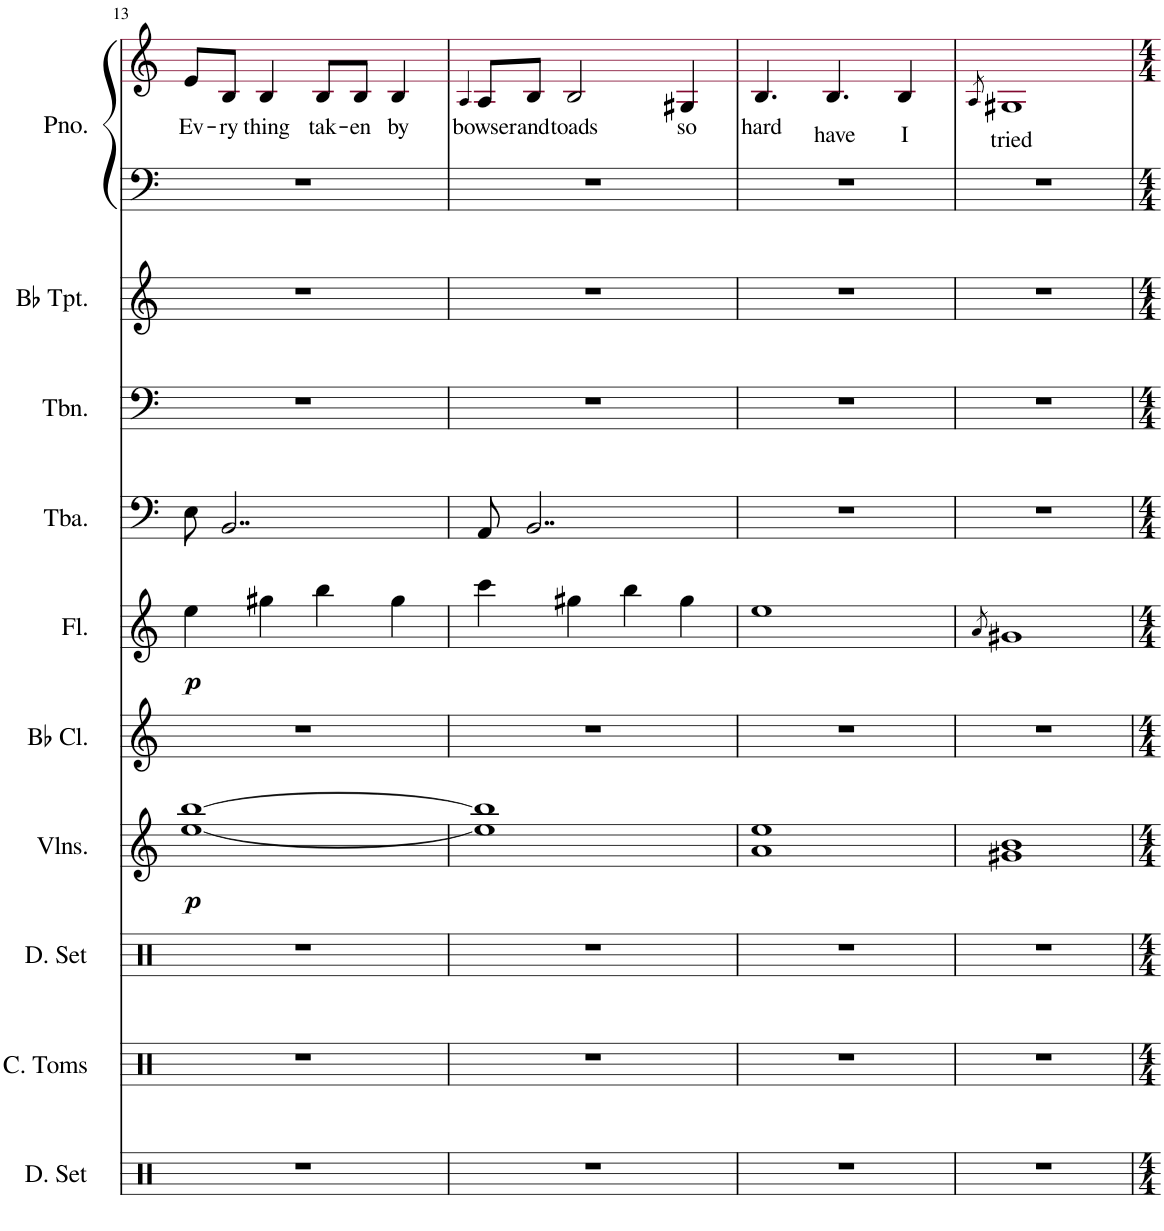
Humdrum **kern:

**kern	**kern	**kern	**kern	**dynam	**kern	**kern	**dynam	**kern	**kern	**kern	**kern	**kern	**text	**text
*part10	*part9	*part8	*part7	*part7	*part6	*part5	*part5	*part4	*part3	*part2	*part1	*part1	*part1	*part1
*staff11	*staff10	*staff9	*staff8	*staff8	*staff7	*staff6	*staff6	*staff5	*staff4	*staff3	*staff2	*staff1	*staff1	*staff1
*I"Drumset	*I"Concert Toms	*I"Drumset	*I"Violins	*	*I"Bb Clarinet	*I"Flute	*	*I"Tuba	*I"Trombone	*I"Bb Trumpet	*I"Piano	*	*	*
*I'D. Set	*I'C. Toms	*I'D. Set	*I'Vlns.	*	*I'Bb Cl.	*I'Fl.	*	*I'Tba.	*I'Tbn.	*I'Bb Tpt.	*I'Pno.	*	*	*
!!LO:PB:g=z
*clefX	*clefX	*clefX	*clefG2	*	*clefG2	*clefG2	*	*clefF4	*clefF4	*clefG2	*clefF4	*clefG2	*	*
*	*	*	*	*	*ITrd1c2	*	*	*	*	*ITrd1c2	*	*	*	*
*k[]	*k[]	*k[]	*k[]	*	*k[]	*k[]	*	*k[]	*k[]	*k[]	*k[]	*k[]	*	*
*M4/4	*M4/4	*M4/4	*M4/4	*	*M4/4	*M4/4	*	*M4/4	*M4/4	*M4/4	*M4/4	*M4/4	*	*
=13	=13	=13	=13	=13	=13	=13	=13	=13	=13	=13	=13	=13	=13	=13
!	!	!	!	!LO:DY:b	!	!	!LO:DY:b	!	!	!	!	!	!LO:LY:b	!
1r	1r	1r	[1ee [1bb	p	1r	4ee\	p	8E\	1r	1r	1r	8e/L	Ev-	.
!	!	!	!	!	!	!	!	!	!	!	!	!	!LO:LY:b	!
.	.	.	.	.	.	.	.	2..BB/	.	.	.	8B/J	-ry	.
!	!	!	!	!	!	!	!	!	!	!	!	!	!LO:LY:b	!
.	.	.	.	.	.	4gg#X\	.	.	.	.	.	4B/	thing	.
!	!	!	!	!	!	!	!	!	!	!	!	!	!LO:LY:b	!
.	.	.	.	.	.	4bb\	.	.	.	.	.	8B/L	tak-	.
!	!	!	!	!	!	!	!	!	!	!	!	!	!LO:LY:b	!
.	.	.	.	.	.	.	.	.	.	.	.	8B/J	-en	.
!	!	!	!	!	!	!	!	!	!	!	!	!	!LO:LY:b	!
.	.	.	.	.	.	4gg#\	.	.	.	.	.	4B/	by	.
=14	=14	=14	=14	=14	=14	=14	=14	=14	=14	=14	=14	=14	=14	=14
.	.	.	.	.	.	.	.	.	.	.	.	4qA/	.	.
!	!	!	!	!	!	!	!	!	!	!	!	!	!LO:LY:b	!
1r	1r	1r	1ee] 1bb]	.	1r	4ccc\	.	8AA/	1r	1r	1r	8A/L	-bowser	.
!	!	!	!	!	!	!	!	!	!	!	!	!	!LO:LY:b	!
.	.	.	.	.	.	.	.	2..BB/	.	.	.	8B/J	and	.
!	!	!	!	!	!	!	!	!	!	!	!	!	!LO:LY:b	!
.	.	.	.	.	.	4gg#X\	.	.	.	.	.	2B/	toads	.
.	.	.	.	.	.	4bb\	.	.	.	.	.	.	.	.
!	!	!	!	!	!	!	!	!	!	!	!	!	!LO:LY:b	!
.	.	.	.	.	.	4gg#\	.	.	.	.	.	4G#X/	so	.
=15	=15	=15	=15	=15	=15	=15	=15	=15	=15	=15	=15	=15	=15	=15
!	!	!	!	!	!	!	!	!	!	!	!	!	!LO:LY:b	!
1r	1r	1r	1a 1ee	.	1r	1ee	.	1r	1r	1r	1r	4.B/	hard	.
!	!	!	!	!	!	!	!	!	!	!	!	!	!	!LO:LY:b
.	.	.	.	.	.	.	.	.	.	.	.	4.B/	.	have
!	!	!	!	!	!	!	!	!	!	!	!	!	!	!LO:LY:b
.	.	.	.	.	.	.	.	.	.	.	.	4B/	.	I
=16	=16	=16	=16	=16	=16	=16	=16	=16	=16	=16	=16	=16	=16	=16
.	.	.	.	.	.	8qa/	.	.	.	.	.	8qA/	.	.
!	!	!	!	!	!	!	!	!	!	!	!	!	!	!LO:LY:b
1r	1r	1r	1g#X 1b	.	1r	1g#X	.	1r	1r	1r	1r	1G#X	.	-tried
=	=	=	=	=	=	=	=	=	=	=	=	=	=	=
*-	*-	*-	*-	*-	*-	*-	*-	*-	*-	*-	*-	*-	*-	*-
